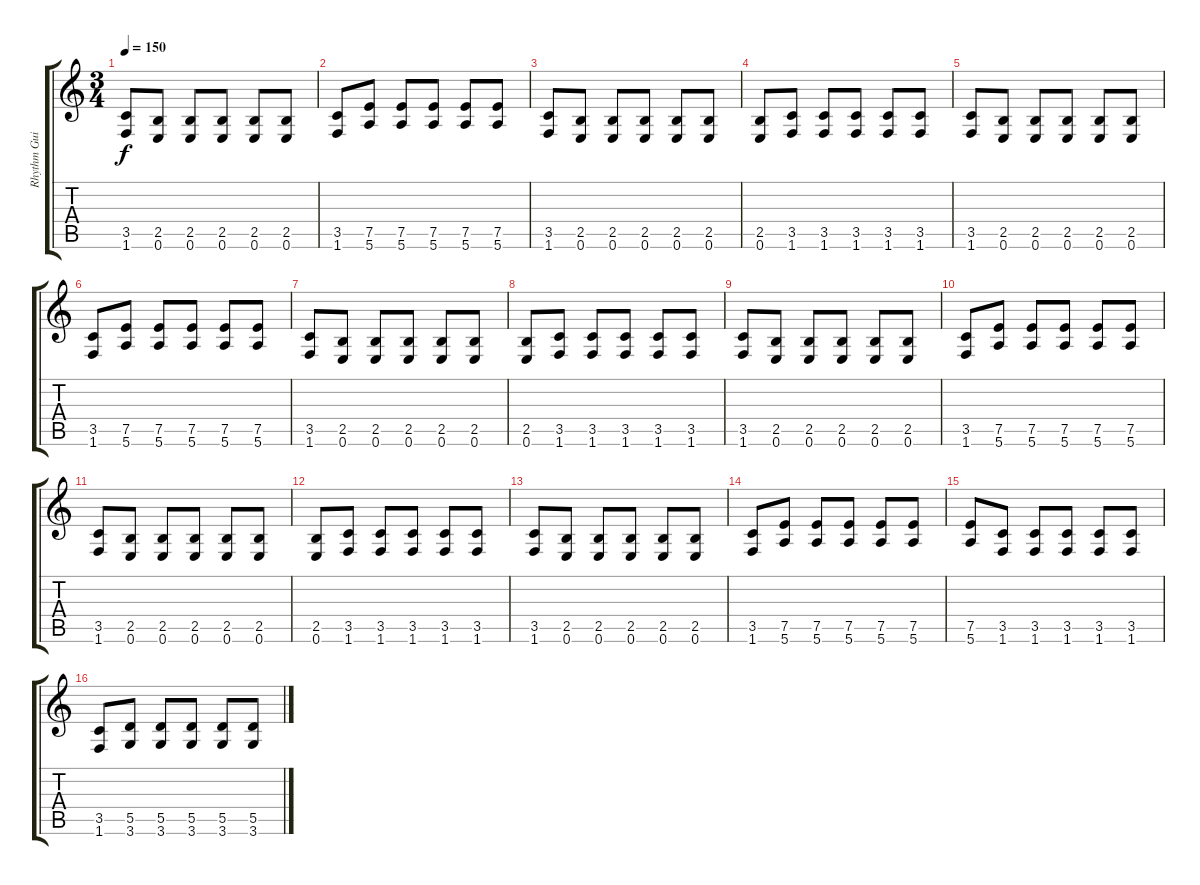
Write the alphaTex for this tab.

\track ("Rhythm Guitar" "Rhythm Gui") {instrument distortionguitar}
\staff {score tabs}
\tuning (E4 B3 G3 D3 A2 E2) {hide}
\ts (3 4)
\tempo 150
\clef g2
\ks c
(3.5 1.6).8{dy f} (2.5 0.6).8 (2.5 0.6).8 (2.5 0.6).8 (2.5 0.6).8 (2.5 0.6).8 |
(3.5 1.6).8 (7.5 5.6).8 (7.5 5.6).8 (7.5 5.6).8 (7.5 5.6).8 (7.5 5.6).8 |
(3.5 1.6).8 (2.5 0.6).8 (2.5 0.6).8 (2.5 0.6).8 (2.5 0.6).8 (2.5 0.6).8 |
(2.5 0.6).8 (3.5 1.6).8 (3.5 1.6).8 (3.5 1.6).8 (3.5 1.6).8 (3.5 1.6).8 |
(3.5 1.6).8 (2.5 0.6).8 (2.5 0.6).8 (2.5 0.6).8 (2.5 0.6).8 (2.5 0.6).8 |
(3.5 1.6).8 (7.5 5.6).8 (7.5 5.6).8 (7.5 5.6).8 (7.5 5.6).8 (7.5 5.6).8 |
(3.5 1.6).8 (2.5 0.6).8 (2.5 0.6).8 (2.5 0.6).8 (2.5 0.6).8 (2.5 0.6).8 |
(2.5 0.6).8 (3.5 1.6).8 (3.5 1.6).8 (3.5 1.6).8 (3.5 1.6).8 (3.5 1.6).8 |
(3.5 1.6).8 (2.5 0.6).8 (2.5 0.6).8 (2.5 0.6).8 (2.5 0.6).8 (2.5 0.6).8 |
(3.5 1.6).8 (7.5 5.6).8 (7.5 5.6).8 (7.5 5.6).8 (7.5 5.6).8 (7.5 5.6).8 |
(3.5 1.6).8 (2.5 0.6).8 (2.5 0.6).8 (2.5 0.6).8 (2.5 0.6).8 (2.5 0.6).8 |
(2.5 0.6).8 (3.5 1.6).8 (3.5 1.6).8 (3.5 1.6).8 (3.5 1.6).8 (3.5 1.6).8 |
(3.5 1.6).8 (2.5 0.6).8 (2.5 0.6).8 (2.5 0.6).8 (2.5 0.6).8 (2.5 0.6).8 |
(3.5 1.6).8 (7.5 5.6).8 (7.5 5.6).8 (7.5 5.6).8 (7.5 5.6).8 (7.5 5.6).8 |
(7.5 5.6).8 (3.5 1.6).8 (3.5 1.6).8 (3.5 1.6).8 (3.5 1.6).8 (3.5 1.6).8 |
(3.5 1.6).8 (5.5 3.6).8 (5.5 3.6).8 (5.5 3.6).8 (5.5 3.6).8 (5.5 3.6).8
